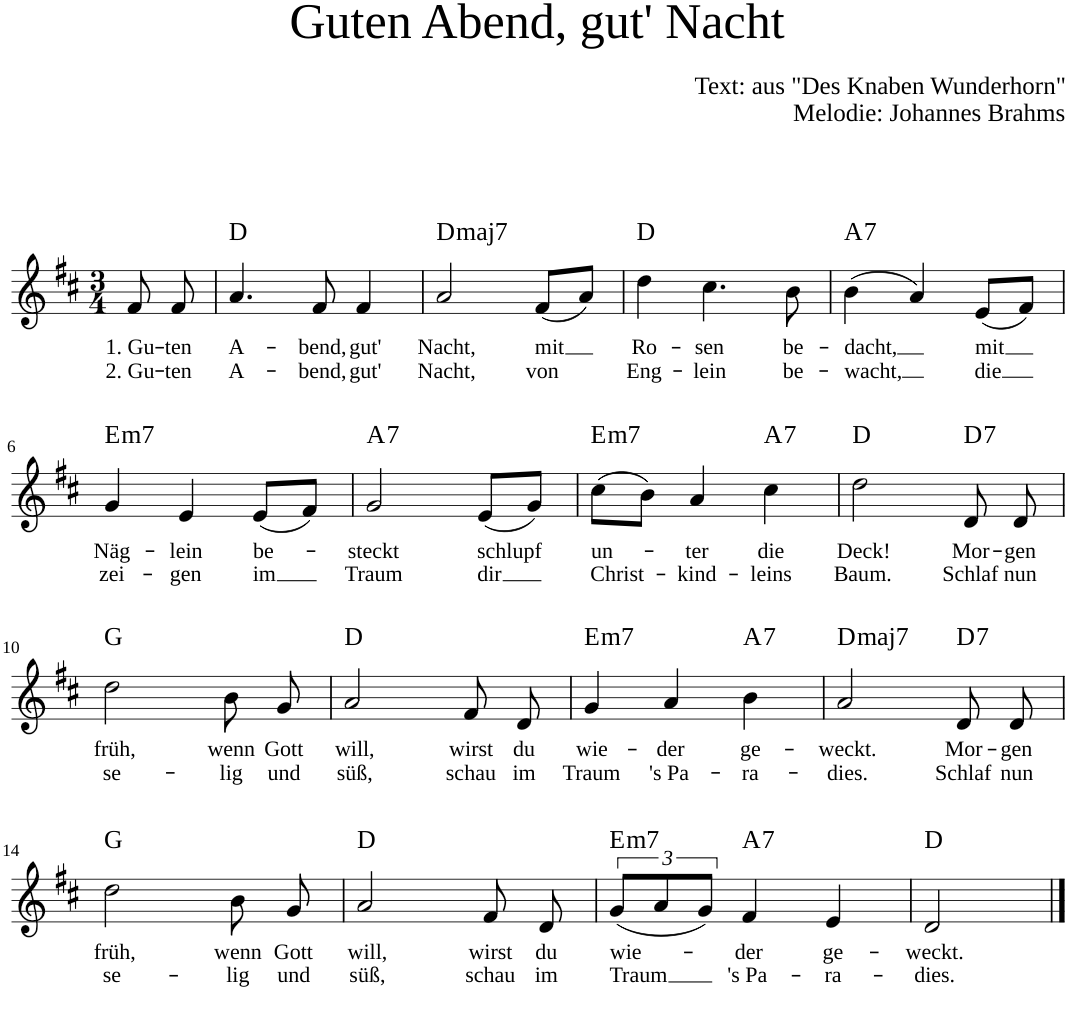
**kern	**text	**text	**harte
*part1	*part1	*part1	*part1
*staff1	*staff1	*staff1	*
*clefG2	*	*	*
*k[f#c#]	*	*	*
*D:	*	*	*
*M3/4	*	*	*
=1	=1	=1	=1
!	!LO:LY:b	!LO:LY:b	!
8f#/	1. Gu-	2. Gu-	.
!	!LO:LY:b	!LO:LY:b	!
8f#/	-ten	-ten	.
=2	=2	=2	=2
!	!LO:LY:b	!LO:LY:b	!
4.a/	A-	A-	D:maj
!	!LO:LY:b	!LO:LY:b	!
8f#/	-bend,	-bend,	.
!	!LO:LY:b	!LO:LY:b	!
4f#/	gut'	gut'	.
=3	=3	=3	=3
!	!LO:LY:b	!LO:LY:b	!LO:H:kt=maj7
2a/	Nacht,	Nacht,	D:maj7
!	!LO:LY:b	!LO:LY:b	!
(8f#/L	mit	von	.
8a/J)	.	.	.
=4	=4	=4	=4
!	!LO:LY:b	!LO:LY:b	!
4dd\	Ro-	Eng-	D:maj
!	!LO:LY:b	!LO:LY:b	!
4.cc#\	-sen	-lein	.
!	!LO:LY:b	!LO:LY:b	!
8b\	be-	be-	.
=5	=5	=5	=5
!	!LO:LY:b	!LO:LY:b	!LO:H:kt=7
(4b\	-dacht,	-wacht,	A:7
4a/)	.	.	.
!	!LO:LY:b	!LO:LY:b	!
(8e/L	mit	die	.
8f#/J)	.	.	.
!!LO:LB:g=z
=6	=6	=6	=6
!	!LO:LY:b	!LO:LY:b	!LO:H:kt=m7
4g/	Näg-	zei-	E:min7
!	!LO:LY:b	!LO:LY:b	!
4e/	-lein	-gen	.
!	!LO:LY:b	!LO:LY:b	!
(8e/L	be-	im	.
8f#/J)	.	.	.
=7	=7	=7	=7
!	!LO:LY:b	!LO:LY:b	!LO:H:kt=7
2g/	-steckt	Traum	A:7
!	!LO:LY:b	!LO:LY:b	!
(8e/L	schlupf	dir	.
8g/J)	.	.	.
=8	=8	=8	=8
!	!LO:LY:b	!LO:LY:b	!LO:H:kt=m7
(8cc#\L	un-	Christ-	E:min7
8b\J)	.	.	.
!	!LO:LY:b	!LO:LY:b	!
4a/	-ter	-kind-	.
!	!LO:LY:b	!LO:LY:b	!LO:H:kt=7
4cc#\	die	-leins	A:7
=9	=9	=9	=9
!	!LO:LY:b	!LO:LY:b	!
2dd\	Deck!	Baum.	D:maj
!	!LO:LY:b	!LO:LY:b	!LO:H:kt=7
8d/	Mor-	Schlaf	D:7
!	!LO:LY:b	!LO:LY:b	!
8d/	-gen	nun	.
!!LO:LB:g=z
=10	=10	=10	=10
!	!LO:LY:b	!LO:LY:b	!
2dd\	früh,	se-	G:maj
!	!LO:LY:b	!LO:LY:b	!
8b\	wenn	-lig	.
!	!LO:LY:b	!LO:LY:b	!
8g/	Gott	und	.
=11	=11	=11	=11
!	!LO:LY:b	!LO:LY:b	!
2a/	will,	süß,	D:maj
!	!LO:LY:b	!LO:LY:b	!
8f#/	wirst	schau	.
!	!LO:LY:b	!LO:LY:b	!
8d/	du	im	.
=12	=12	=12	=12
!	!LO:LY:b	!LO:LY:b	!LO:H:kt=m7
4g/	wie-	Traum	E:min7
!	!LO:LY:b	!LO:LY:b	!
4a/	-der	's Pa-	.
!	!LO:LY:b	!LO:LY:b	!LO:H:kt=7
4b\	ge-	-ra-	A:7
=13	=13	=13	=13
!	!LO:LY:b	!LO:LY:b	!LO:H:kt=maj7
2a/	-weckt.	-dies.	D:maj7
!	!LO:LY:b	!LO:LY:b	!LO:H:kt=7
8d/	Mor-	Schlaf	D:7
!	!LO:LY:b	!LO:LY:b	!
8d/	-gen	nun	.
!!LO:LB:g=z
=14	=14	=14	=14
!	!LO:LY:b	!LO:LY:b	!
2dd\	früh,	se-	G:maj
!	!LO:LY:b	!LO:LY:b	!
8b\	wenn	-lig	.
!	!LO:LY:b	!LO:LY:b	!
8g/	Gott	und	.
=15	=15	=15	=15
!	!LO:LY:b	!LO:LY:b	!
2a/	will,	süß,	D:maj
!	!LO:LY:b	!LO:LY:b	!
8f#/	wirst	schau	.
!	!LO:LY:b	!LO:LY:b	!
8d/	du	im	.
=16	=16	=16	=16
!	!LO:LY:b	!LO:LY:b	!LO:H:kt=m7
(12g/L	wie-	Traum	E:min7
12a/	.	.	.
12g/J)	.	.	.
!	!LO:LY:b	!LO:LY:b	!LO:H:kt=7
4f#/	-der	's Pa-	A:7
!	!LO:LY:b	!LO:LY:b	!
4e/	ge-	-ra-	.
=17	=17	=17	=17
!	!LO:LY:b	!LO:LY:b	!
2d/	-weckt.	-dies.	D:maj
==	==	==	==
*-	*-	*-	*-
